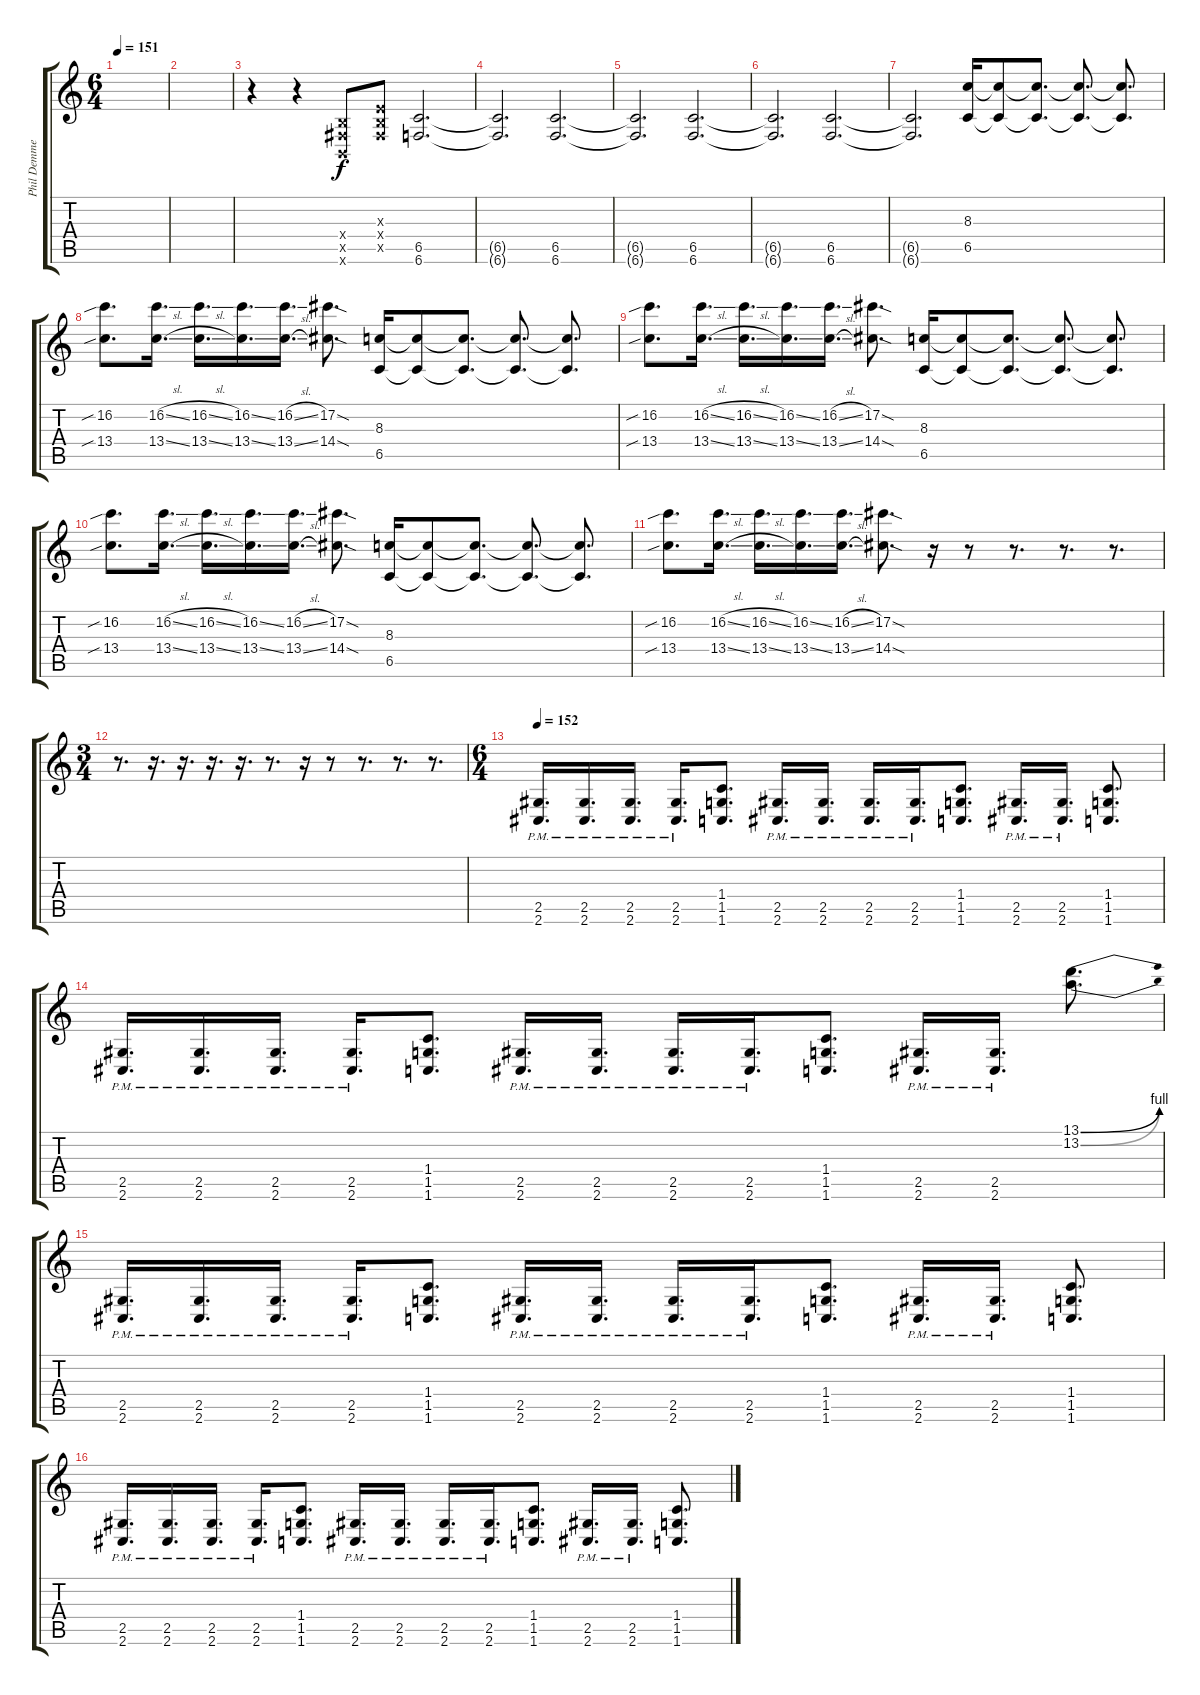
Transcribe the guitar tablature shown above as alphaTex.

\track ("Phil Demmel" "Phil Demme") {instrument overdrivenguitar}
\staff {score tabs}
\tuning (Db4 Ab3 E3 B2 Gb2 B1) {hide}
\ts (6 4)
\tempo 151
\clef g2
\ks c
|
|
r.4 r.4 (0.4{x} 0.5{x} 0.6{x}).8 (0.3{x} 0.4{x} 0.5{x}).8 (6.5 6.6).2{d} |
(6.5{t} 6.6{t}).2{d} (6.5 6.6).2{d} |
(6.5{t} 6.6{t}).2{d} (6.5 6.6).2{d} |
(6.5{t} 6.6{t}).2{d} (6.5 6.6).2{d} |
(6.5{t} 6.6{t}).2{d} (8.3 6.5).16 (8.3{t} 6.5{t}).8 (8.3{t} 6.5{t}).8{d} (8.3{t} 6.5{t}).8{d} (8.3{t} 6.5{t}).8{d} |
(16.2{sib} 13.4{sib}).8{d} (16.2{sl} 13.4{sl}).16{d} (16.2{sl} 13.4{sl}).16{d} (16.2{ss} 13.4{ss}).16{d} (16.2{sl} 13.4{sl}).16{d} (17.2{sod} 14.4{sod}).8{d} (8.3 6.5).16 (8.3{t} 6.5{t}).8 (8.3{t} 6.5{t}).8{d} (8.3{t} 6.5{t}).8{d} (8.3{t} 6.5{t}).8{d} |
(16.2{sib} 13.4{sib}).8{d} (16.2{sl} 13.4{sl}).16{d} (16.2{sl} 13.4{sl}).16{d} (16.2{ss} 13.4{ss}).16{d} (16.2{sl} 13.4{sl}).16{d} (17.2{sod} 14.4{sod}).8{d} (8.3 6.5).16 (8.3{t} 6.5{t}).8 (8.3{t} 6.5{t}).8{d} (8.3{t} 6.5{t}).8{d} (8.3{t} 6.5{t}).8{d} |
(16.2{sib} 13.4{sib}).8{d} (16.2{sl} 13.4{sl}).16{d} (16.2{sl} 13.4{sl}).16{d} (16.2{ss} 13.4{ss}).16{d} (16.2{sl} 13.4{sl}).16{d} (17.2{sod} 14.4{sod}).8{d} (8.3 6.5).16 (8.3{t} 6.5{t}).8 (8.3{t} 6.5{t}).8{d} (8.3{t} 6.5{t}).8{d} (8.3{t} 6.5{t}).8{d} |
(16.2{sib} 13.4{sib}).8{d} (16.2{sl} 13.4{sl}).16{d} (16.2{sl} 13.4{sl}).16{d} (16.2{ss} 13.4{ss}).16{d} (16.2{sl} 13.4{sl}).16{d} (17.2{sod} 14.4{sod}).8{d} r.16 r.8 r.8{d} r.8{d} r.8{d} |
\ts (3 4)
r.8{d} r.16{d} r.16{d} r.16{d} r.16{d} r.8{d} r.16 r.8 r.8{d} r.8{d} r.8{d} |
\ts (6 4)
\tempo 152
(2.5{pm} 2.6{pm}).16{d} (2.5{pm} 2.6{pm}).16{d} (2.5{pm} 2.6{pm}).16{d} (2.5{pm} 2.6{pm}).16{d} (1.4 1.5 1.6).8{d} (2.5{pm} 2.6{pm}).16{d} (2.5{pm} 2.6{pm}).16{d} (2.5{pm} 2.6{pm}).16{d} (2.5{pm} 2.6{pm}).16{d} (1.4 1.5 1.6).8{d} (2.5{pm} 2.6{pm}).16{d} (2.5{pm} 2.6{pm}).16{d} (1.4 1.5 1.6).8{d} |
(2.5{pm} 2.6{pm}).16{d} (2.5{pm} 2.6{pm}).16{d} (2.5{pm} 2.6{pm}).16{d} (2.5{pm} 2.6{pm}).16{d} (1.4 1.5 1.6).8{d} (2.5{pm} 2.6{pm}).16{d} (2.5{pm} 2.6{pm}).16{d} (2.5{pm} 2.6{pm}).16{d} (2.5{pm} 2.6{pm}).16{d} (1.4 1.5 1.6).8{d} (2.5{pm} 2.6{pm}).16{d} (2.5{pm} 2.6{pm}).16{d} (13.1{be (bend 0 0 60 4)} 13.2{be (bend 0 0 60 4)}).8{d} |
(2.5{pm} 2.6{pm}).16{d} (2.5{pm} 2.6{pm}).16{d} (2.5{pm} 2.6{pm}).16{d} (2.5{pm} 2.6{pm}).16{d} (1.4 1.5 1.6).8{d} (2.5{pm} 2.6{pm}).16{d} (2.5{pm} 2.6{pm}).16{d} (2.5{pm} 2.6{pm}).16{d} (2.5{pm} 2.6{pm}).16{d} (1.4 1.5 1.6).8{d} (2.5{pm} 2.6{pm}).16{d} (2.5{pm} 2.6{pm}).16{d} (1.4 1.5 1.6).8{d} |
(2.5{pm} 2.6{pm}).16{d} (2.5{pm} 2.6{pm}).16{d} (2.5{pm} 2.6{pm}).16{d} (2.5{pm} 2.6{pm}).16{d} (1.4 1.5 1.6).8{d} (2.5{pm} 2.6{pm}).16{d} (2.5{pm} 2.6{pm}).16{d} (2.5{pm} 2.6{pm}).16{d} (2.5{pm} 2.6{pm}).16{d} (1.4 1.5 1.6).8{d} (2.5{pm} 2.6{pm}).16{d} (2.5{pm} 2.6{pm}).16{d} (1.4 1.5 1.6).8{d}
